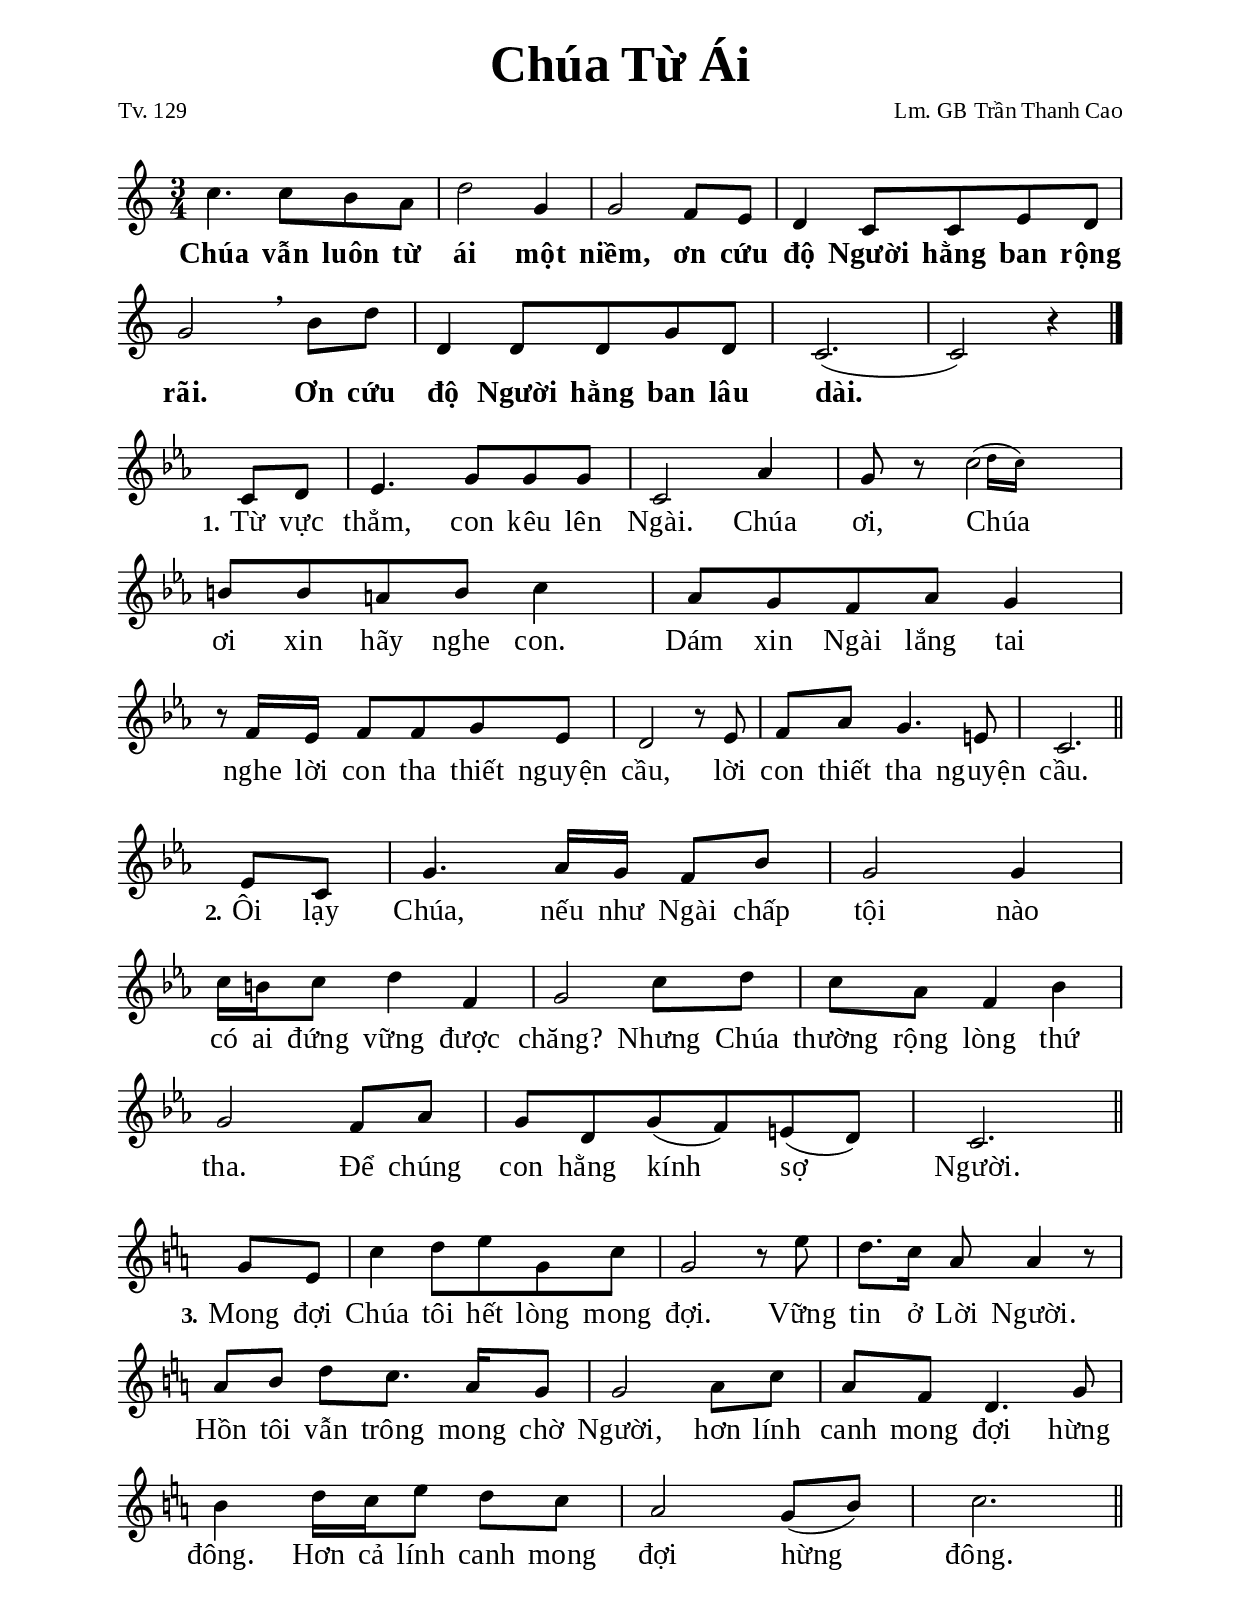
% Cài đặt chung
\version "2.22.1"
\include "english.ly"

\header {
  title = \markup { \fontsize #3 "Chúa Từ Ái" }
  poet = "Tv. 129"
  composer = "Lm. GB Trần Thanh Cao"
  arranger = " "
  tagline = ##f
}

\paper {
  #(set-paper-size "a4")
  top-margin = 10\mm
  bottom-margin = 10\mm
  left-margin = 20\mm
  right-margin = 20\mm
  indent = #0
  #(define fonts
    (make-pango-font-tree
      "Liberation Serif"
      "Liberation Serif"
      "Liberation Serif"
      (/ 20 20)))
  page-count = #1
}

% Nhạc điệp khúc
nhacDiepKhuc = \relative c'' {
  c4. c8 b a |
  d2 g,4 |
  g2 f8 e |
  d4 c8 c e d |
  g2 \breathe b8 d |
  d,4 d8 d g d |
  c2. ( |
  c2) r4 \bar "|."
}

% Nhạc phiên khúc
nhacPhienKhucMot = \relative c' {
  #(define afterGraceFraction (cons 1 4))
  \partial 4 c8 d |
  ef4. g8 g g |
  c,2 af'4 |
  g8 r \afterGrace c2 ({\stemDown \tweak font-size #-3 d16 \tweak font-size #-3 c)} |
  \stemNeutral
  b!8 b a! b c4 |
  af8 g f af g4 |
  r8 f16 ef f8 f g ef |
  d2 r8 ef |
  f af g4. e!8 |
  c2. \bar "||"
}

nhacPhienKhucHai = \relative c' {
  \partial 4 ef8 c |
  g'4. af16 g f8 bf |
  g2 g4 |
  c16 b! c8 d4 f, |
  g2 c8 d |
  c af f4 bf |
  g2 f8 af |
  g d g (f) e! (d) |
  c2. \bar "||"
}

nhacPhienKhucBa = \relative c'' {
  \set Staff.keyAlterations = #`(((0 . 6) . ,NATURAL)
                                 ((1 . 2) . ,NATURAL)
                                 ((0 . 5) . ,NATURAL))
  \partial 4 g8 e |
  c'4 d8 e g, c |
  g2 r8 e' |
  d8. c16 a8 a4 r8 |
  a b d c8. a16 g8 |
  g2 a8 c |
  a f d4. g8 |
  b4 d16 c e8 d c |
  a2 g8 (b) |
  c2. \bar "||"
}

% Lời điệp khúc
loiDiepKhuc = \lyricmode {
  Chúa vẫn luôn từ ái một niềm,
  ơn cứu độ Người hằng ban rộng rãi.
  Ơn cứu độ Người hằng ban lâu dài.
}

% Lời phiên khúc
loiPhienKhucMot = \lyricmode {
  \set stanza = #"1."
  Từ vực thẳm, con kêu lên Ngài.
  Chúa ơi, Chúa ơi xin hãy nghe con.
  Dám xin Ngài lắng tai nghe lời con tha thiết nguyện cầu,
  lời con thiết tha nguyện cầu.
}

loiPhienKhucHai = \lyricmode {
  \set stanza = #"2."
  Ôi lạy Chúa, nếu như Ngài chấp tội
  nào có ai đứng vững được chăng?
  Nhưng Chúa thường rộng lòng thứ tha.
  Để chúng con hằng kính sợ Người.
}

loiPhienKhucBa = \lyricmode {
  \set stanza = #"3."
  Mong đợi Chúa tôi hết lòng mong đợi.
  Vững tin ở Lời Người.
  Hồn tôi vẫn trông mong chờ Người,
  hơn lính canh mong đợi hừng đông.
  Hơn cả lính canh mong đợi hừng đông.
}


% Dàn trang
\score {
  \new ChoirStaff <<
    \new Staff = diepKhuc \with {
        \consists "Merge_rests_engraver"
        %\magnifyStaff #(magstep +1)
      }
      <<
      \new Voice = beSop {
        \key c \major \time 3/4 \stemNeutral \nhacDiepKhuc
      }
    >>
    \new Lyrics \lyricsto beSop \loiDiepKhuc
  >>
  \layout {
    \override Lyrics.LyricText.font-series = #'bold
    \override Lyrics.LyricText.font-size = #+2.5
    \override Lyrics.LyricSpace.minimum-distance = #1.2
    \override Score.BarNumber.break-visibility = ##(#f #f #f)
    \override Score.SpacingSpanner.uniform-stretching = ##t
  }
}

\score {
  \new ChoirStaff <<
    \new Staff = phienKhuc \with {
        %\magnifyStaff #(magstep +1)
      }
      <<
      \new Voice = beSop {
        \key ef \major \time 3/4 \nhacPhienKhucMot
      }
    >>
    \new Lyrics \lyricsto beSop \loiPhienKhucMot
  >>
  \layout {
    \override Staff.TimeSignature.transparent = ##t
    \override Lyrics.LyricText.font-size = #+2.5
    \override Lyrics.LyricSpace.minimum-distance = #1.3
    \override Score.BarNumber.break-visibility = ##(#f #f #f)
    \override Score.SpacingSpanner.uniform-stretching = ##t
  }
}

\score {
  \new ChoirStaff <<
    \new Staff = phienKhuc \with {
        %\magnifyStaff #(magstep +1)
      }
      <<
      \new Voice = beSop {
        \key ef \major \time 3/4 \nhacPhienKhucHai
      }
    >>
    \new Lyrics \lyricsto beSop \loiPhienKhucHai
  >>
  \layout {
    \override Staff.TimeSignature.transparent = ##t
    \override Lyrics.LyricText.font-size = #+2.5
    \override Lyrics.LyricSpace.minimum-distance = #1.3
    \override Score.BarNumber.break-visibility = ##(#f #f #f)
    \override Score.SpacingSpanner.uniform-stretching = ##t
  }
}

\score {
  \new ChoirStaff <<
    \new Staff = phienKhuc \with {
        %\magnifyStaff #(magstep +1)
      }
      <<
      \new Voice = beSop {
        \key ef \major \time 3/4 \nhacPhienKhucBa
      }
    >>
    \new Lyrics \lyricsto beSop \loiPhienKhucBa
  >>
  \layout {
    \override Staff.TimeSignature.transparent = ##t
    \override Lyrics.LyricText.font-size = #+2.5
    \override Lyrics.LyricSpace.minimum-distance = #1.2
    \override Score.BarNumber.break-visibility = ##(#f #f #f)
    \override Score.SpacingSpanner.uniform-stretching = ##t
  }
}
